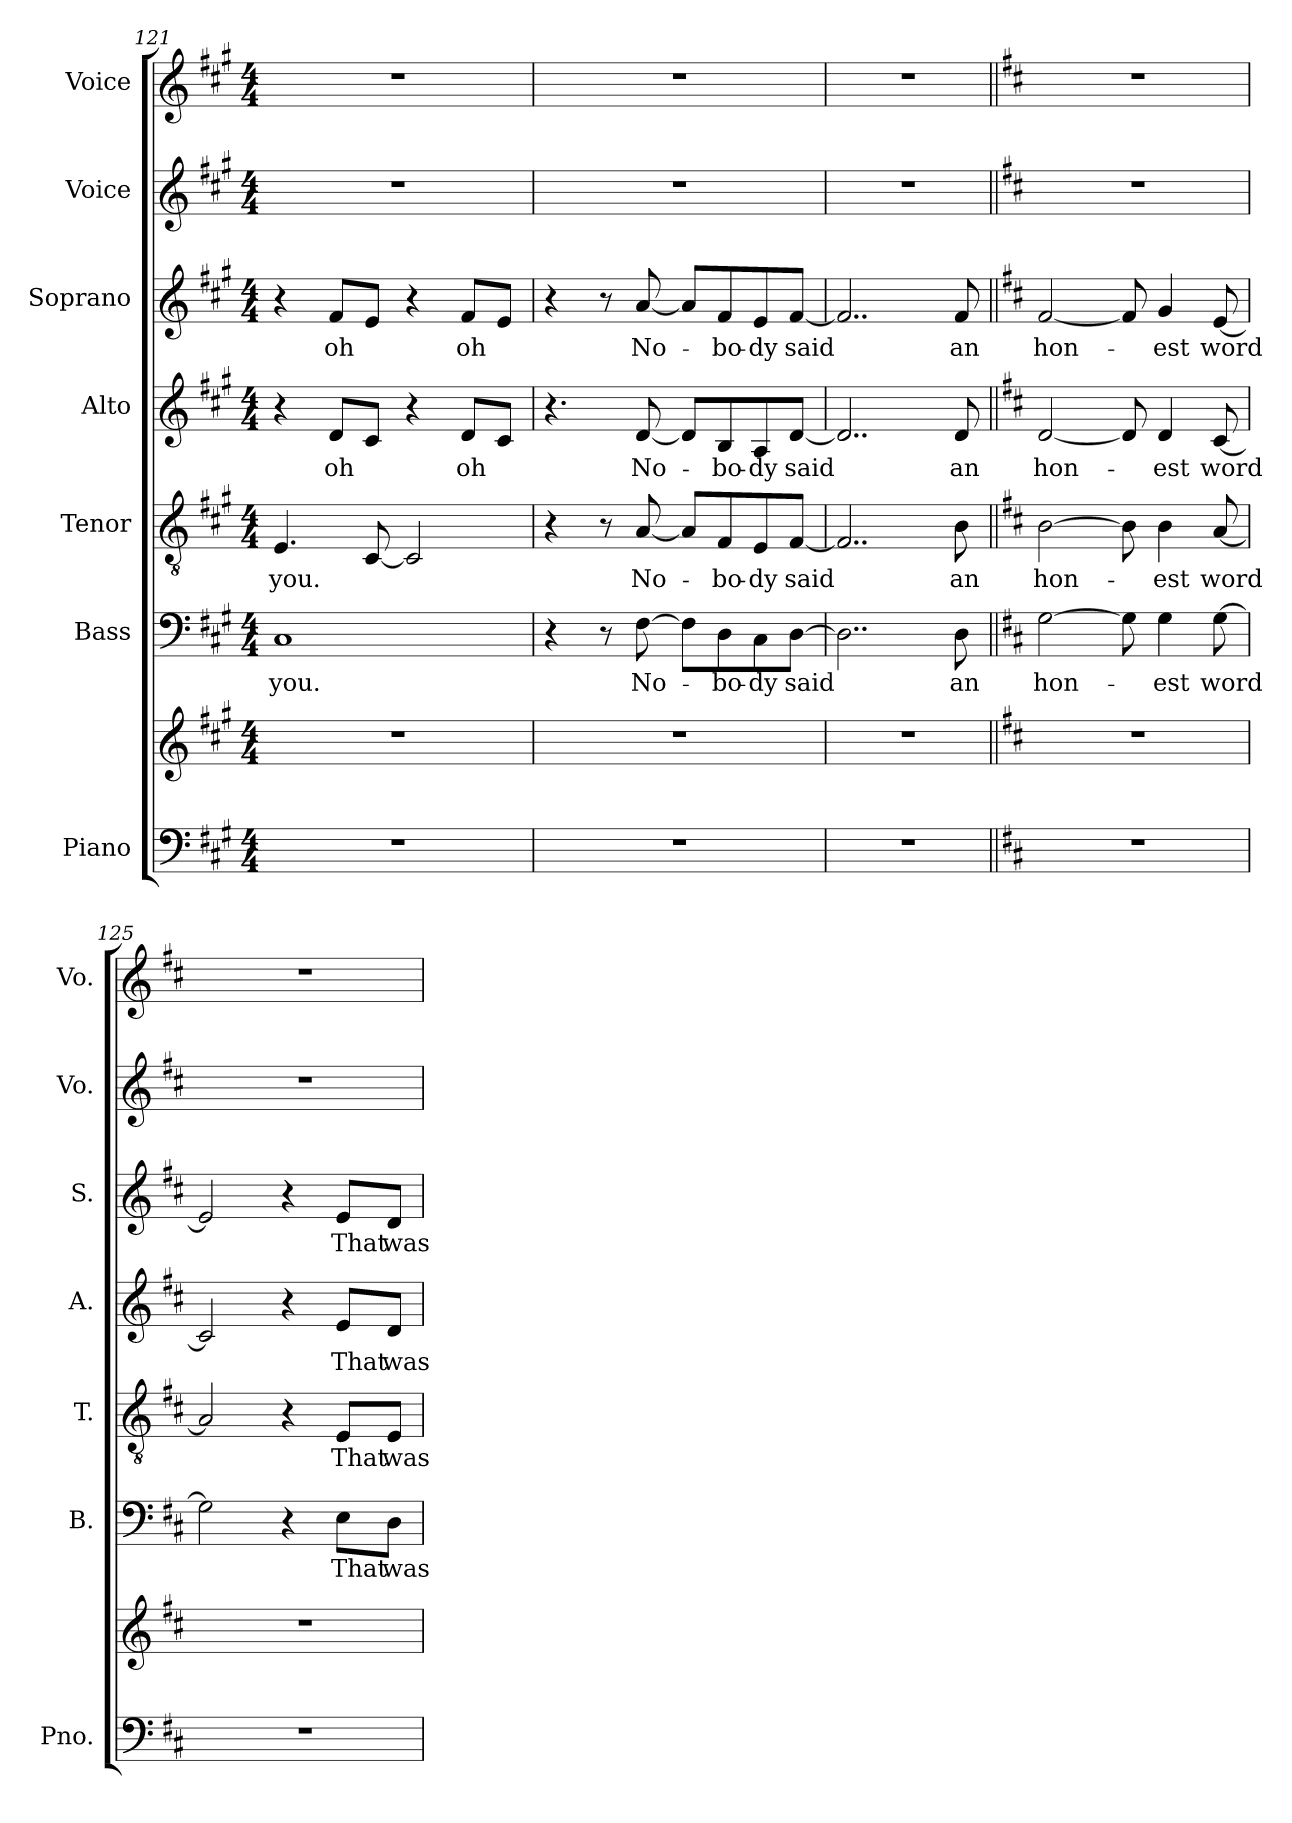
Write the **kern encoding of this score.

**kern	**kern	**kern	**text	**kern	**text	**kern	**text	**kern	**text	**kern	**kern
*part7	*part7	*part6	*part6	*part5	*part5	*part4	*part4	*part3	*part3	*part2	*part1
*staff8	*staff7	*staff6	*staff6	*staff5	*staff5	*staff4	*staff4	*staff3	*staff3	*staff2	*staff1
*I"Piano	*	*I"Bass	*	*I"Tenor	*	*I"Alto	*	*I"Soprano	*	*I"Voice	*I"Voice
*I'Pno.	*	*I'B.	*	*I'T.	*	*I'A.	*	*I'S.	*	*I'Vo.	*I'Vo.
*clefF4	*clefG2	*clefF4	*	*clefGv2	*	*clefG2	*	*clefG2	*	*clefG2	*clefG2
*k[f#c#g#]	*k[f#c#g#]	*k[f#c#g#]	*	*k[f#c#g#]	*	*k[f#c#g#]	*	*k[f#c#g#]	*	*k[f#c#g#]	*k[f#c#g#]
*M4/4	*M4/4	*M4/4	*	*M4/4	*	*M4/4	*	*M4/4	*	*M4/4	*M4/4
=121	=121	=121	=121	=121	=121	=121	=121	=121	=121	=121	=121
1r	1r	1C#	you.	4.E/	you.	4r	.	4r	.	1r	1r
.	.	.	.	.	.	8d/L	oh	8f#/L	oh	.	.
.	.	.	.	[8C#/	.	8c#/J	.	8e/J	.	.	.
.	.	.	.	2C#/]	.	4r	.	4r	.	.	.
.	.	.	.	.	.	8d/L	oh	8f#/L	oh	.	.
.	.	.	.	.	.	8c#/J	.	8e/J	.	.	.
=122	=122	=122	=122	=122	=122	=122	=122	=122	=122	=122	=122
1r	1r	4r	.	4r	.	4.r	.	4r	.	1r	1r
.	.	8r	.	8r	.	.	.	8r	.	.	.
.	.	[8F#\	No-	[8A/	No-	[8d/	No-	[8a/	No-	.	.
.	.	8F#\L]	.	8A/L]	.	8d/L]	.	8a/L]	.	.	.
.	.	8D\	-bo-	8F#/	-bo-	8B/	-bo-	8f#/	-bo-	.	.
.	.	8C#\	-dy	8E/	-dy	8A/	-dy	8e/	-dy	.	.
.	.	[8D\J	said	[8F#/J	said	[8d/J	said	[8f#/J	said	.	.
=123	=123	=123	=123	=123	=123	=123	=123	=123	=123	=123	=123
1r	1r	2..DZ\]	.	2..F#Z/]	.	2..dZ/]	.	2..f#Z/]	.	1r	1r
.	.	8D\	an	8B\	an	8d/	an	8f#/	an	.	.
!!LO:LB:g=z
=124||	=124||	=124||	=124||	=124||	=124||	=124||	=124||	=124||	=124||	=124||	=124||
*k[f#c#]	*k[f#c#]	*k[f#c#]	*	*k[f#c#]	*	*k[f#c#]	*	*k[f#c#]	*	*k[f#c#]	*k[f#c#]
1r	1r	[2G\	hon-	[2B\	hon-	[2d/	hon-	[2f#/	hon-	1r	1r
.	.	8G\]	.	8B\]	.	8d/]	.	8f#/]	.	.	.
.	.	4G\	-est	4B\	-est	4d/	-est	4g/	-est	.	.
.	.	[8G\	word	[8A/	word	[8c#/	word	[8e/	word	.	.
=125	=125	=125	=125	=125	=125	=125	=125	=125	=125	=125	=125
1r	1r	2G\]	.	2A/]	.	2c#/]	.	2e/]	.	1r	1r
.	.	4r	.	4r	.	4r	.	4r	.	.	.
.	.	8E\L	That	8E/L	That	8e/L	That	8e/L	That	.	.
.	.	8D\J	was	8E/J	was	8d/J	was	8d/J	was	.	.
=	=	=	=	=	=	=	=	=	=	=	=
*-	*-	*-	*-	*-	*-	*-	*-	*-	*-	*-	*-
